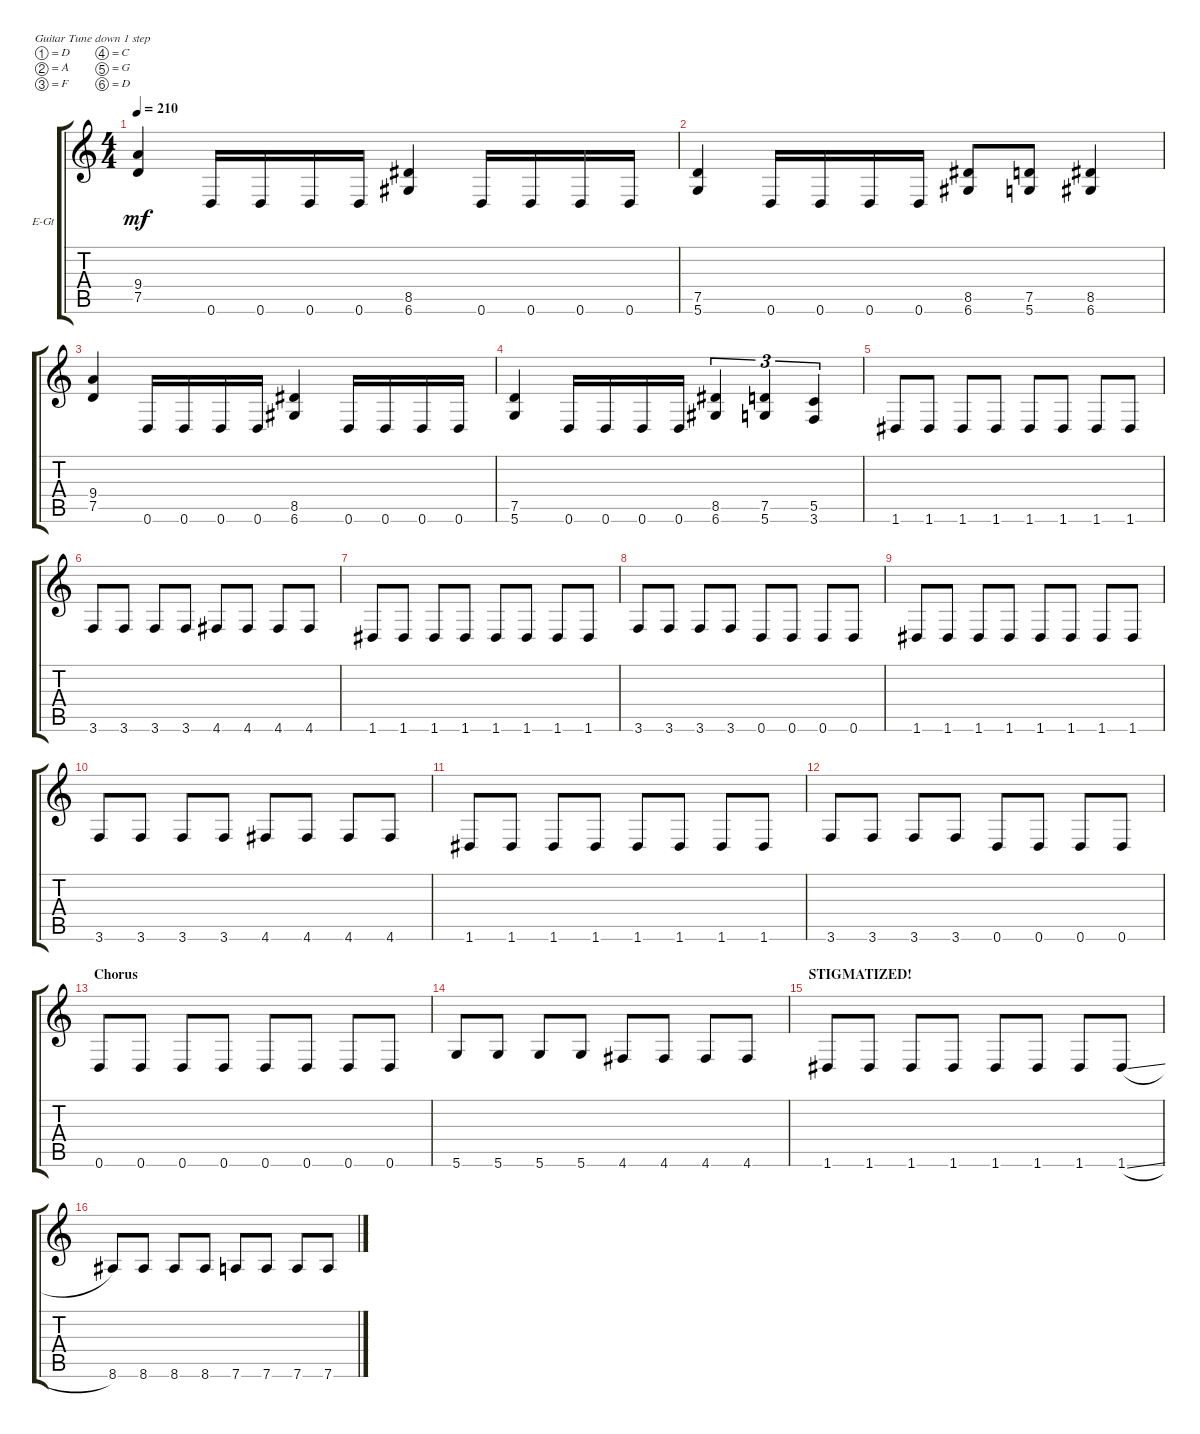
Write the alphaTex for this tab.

\defaultSystemsLayout 4
\bracketExtendMode groupsimilarinstruments
\firstSystemTrackNameOrientation horizontal
\otherSystemsTrackNameOrientation horizontal
\track ("Bernd Kost II" "E-Gt") {instrument distortionguitar}
\staff {score tabs}
\tuning (D4 A3 F3 C3 G2 D2)
\ts (4 4)
\tempo 210
\clef g2
\ks c
(7.5 9.4).4{dy mf} 0.6.16 0.6.16 0.6.16 0.6.16 (6.6 8.5).4 0.6.16 0.6.16 0.6.16 0.6.16 |
(5.6 7.5).4 0.6.16 0.6.16 0.6.16 0.6.16 (6.6 8.5).8 (5.6 7.5).8 (8.5 6.6).4 |
(7.5 9.4).4 0.6.16 0.6.16 0.6.16 0.6.16 (6.6 8.5).4 0.6.16 0.6.16 0.6.16 0.6.16 |
(5.6 7.5).4 0.6.16 0.6.16 0.6.16 0.6.16 (6.6 8.5).4{tu (3 2)} (5.6 7.5).4{tu (3 2)} (5.5 3.6).4{tu (3 2)} |
1.6.8 1.6.8 1.6.8 1.6.8 1.6.8 1.6.8 1.6.8 1.6.8 |
3.6.8 3.6.8 3.6.8 3.6.8 4.6.8 4.6.8 4.6.8 4.6.8 |
1.6.8 1.6.8 1.6.8 1.6.8 1.6.8 1.6.8 1.6.8 1.6.8 |
3.6.8 3.6.8 3.6.8 3.6.8 0.6.8 0.6.8 0.6.8 0.6.8 |
1.6.8 1.6.8 1.6.8 1.6.8 1.6.8 1.6.8 1.6.8 1.6.8 |
3.6.8 3.6.8 3.6.8 3.6.8 4.6.8 4.6.8 4.6.8 4.6.8 |
1.6.8 1.6.8 1.6.8 1.6.8 1.6.8 1.6.8 1.6.8 1.6.8 |
3.6.8 3.6.8 3.6.8 3.6.8 0.6.8 0.6.8 0.6.8 0.6.8 |
\section ("" "Chorus")
0.6.8 0.6.8 0.6.8 0.6.8 0.6.8 0.6.8 0.6.8 0.6.8 |
5.6.8 5.6.8 5.6.8 5.6.8 4.6.8 4.6.8 4.6.8 4.6.8 |
\section ("" "STIGMATIZED!")
1.6.8 1.6.8 1.6.8 1.6.8 1.6.8 1.6.8 1.6.8 1.6{sl}.8 |
8.6.8 8.6.8 8.6.8 8.6.8 7.6.8 7.6.8 7.6.8 7.6.8
